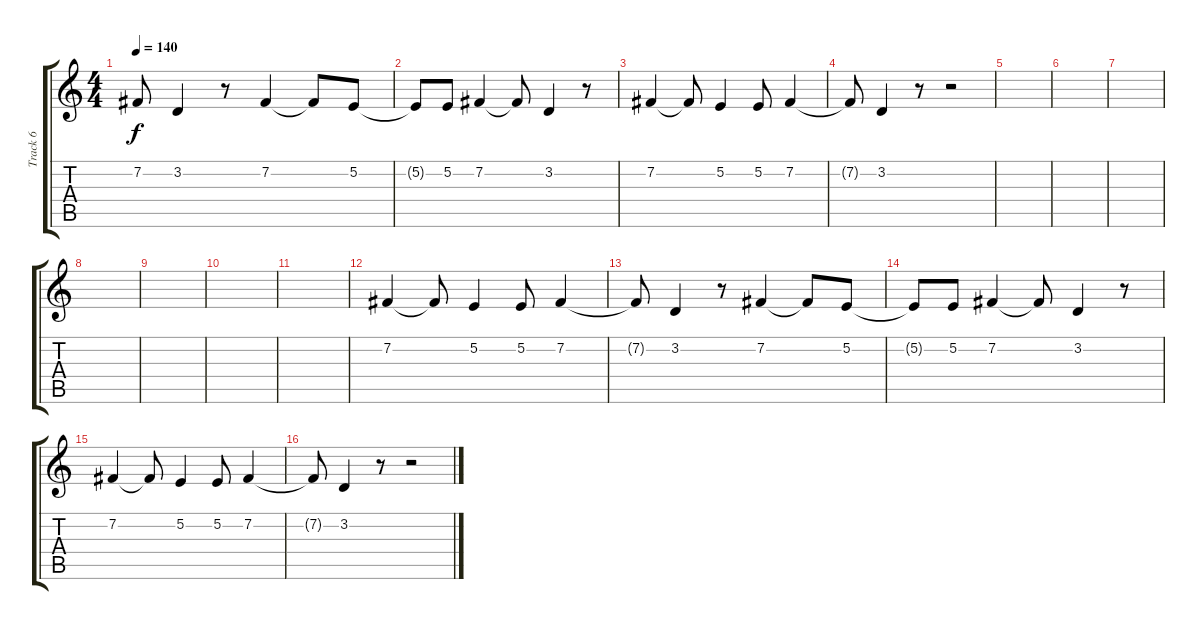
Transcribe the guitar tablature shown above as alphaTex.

\track ("Track 6" "Track 6") {instrument lead6voice}
\staff {score tabs}
\tuning (E4 B3 G3 D3 A2 E2) {hide}
\ts (4 4)
\tempo 140
\clef g2
\ks c
7.2{t}.8{dy f} 3.2.4 r.8 7.2.4 7.2{t}.8 5.2.8 |
5.2{t}.8 5.2.8 7.2.4 7.2{t}.8 3.2.4 r.8 |
7.2.4 7.2{t}.8 5.2.4 5.2.8 7.2.4 |
7.2{t}.8 3.2.4 r.8 r.2 |
|
|
|
|
|
|
|
7.2.4 7.2{t}.8 5.2.4 5.2.8 7.2.4 |
7.2{t}.8 3.2.4 r.8 7.2.4 7.2{t}.8 5.2.8 |
5.2{t}.8 5.2.8 7.2.4 7.2{t}.8 3.2.4 r.8 |
7.2.4 7.2{t}.8 5.2.4 5.2.8 7.2.4 |
7.2{t}.8 3.2.4 r.8 r.2
